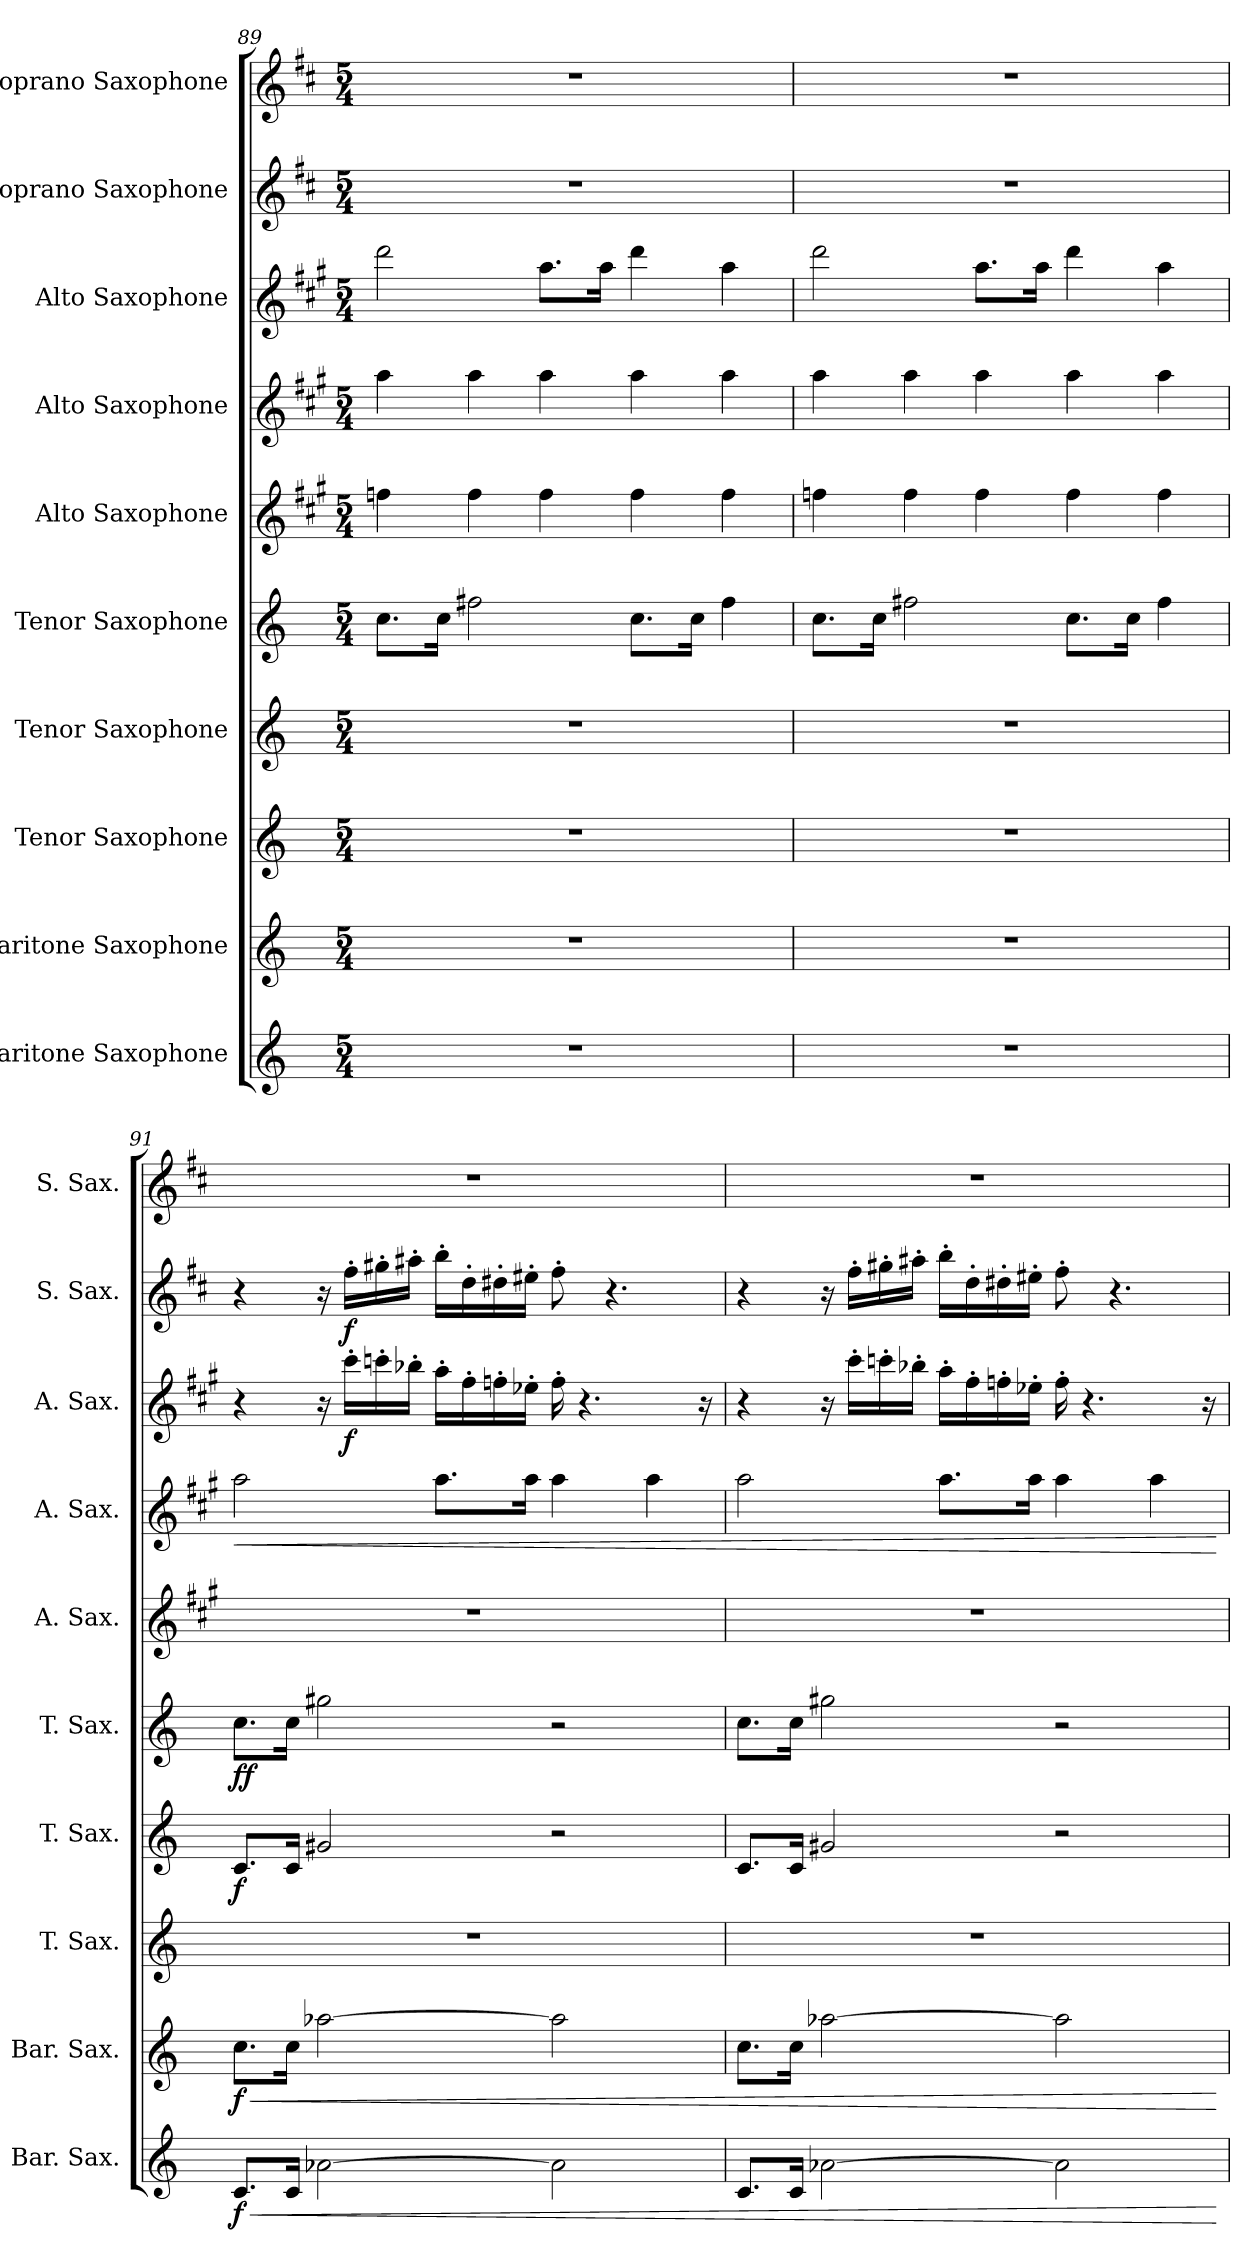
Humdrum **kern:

**kern	**dynam	**kern	**dynam	**kern	**kern	**dynam	**kern	**dynam	**kern	**kern	**dynam	**kern	**dynam	**kern	**dynam	**kern
*part10	*part10	*part9	*part9	*part8	*part7	*part7	*part6	*part6	*part5	*part4	*part4	*part3	*part3	*part2	*part2	*part1
*staff10	*staff10	*staff9	*staff9	*staff8	*staff7	*staff7	*staff6	*staff6	*staff5	*staff4	*staff4	*staff3	*staff3	*staff2	*staff2	*staff1
*I"Baritone Saxophone	*	*I"Baritone Saxophone	*	*I"Tenor Saxophone	*I"Tenor Saxophone	*	*I"Tenor Saxophone	*	*I"Alto Saxophone	*I"Alto Saxophone	*	*I"Alto Saxophone	*	*I"Soprano Saxophone	*	*I"Soprano Saxophone
*I'Bar. Sax.	*	*I'Bar. Sax.	*	*I'T. Sax.	*I'T. Sax.	*	*I'T. Sax.	*	*I'A. Sax.	*I'A. Sax.	*	*I'A. Sax.	*	*I'S. Sax.	*	*I'S. Sax.
*clefG2	*	*clefG2	*	*clefG2	*clefG2	*	*clefG2	*	*clefG2	*clefG2	*	*clefG2	*	*clefG2	*	*clefG2
*ITrd12c21	*	*ITrd12c21	*	*ITrd8c14	*ITrd8c14	*	*ITrd8c14	*	*ITrd5c9	*ITrd5c9	*	*ITrd5c9	*	*ITrd1c2	*	*ITrd1c2
*k[]	*	*k[]	*	*k[]	*k[]	*	*k[]	*	*k[]	*k[]	*	*k[]	*	*k[]	*	*k[]
*M5/4	*	*M5/4	*	*M5/4	*M5/4	*	*M5/4	*	*M5/4	*M5/4	*	*M5/4	*	*M5/4	*	*M5/4
=89	=89	=89	=89	=89	=89	=89	=89	=89	=89	=89	=89	=89	=89	=89	=89	=89
4%5r	.	4%5r	.	4%5r	4%5r	.	8.c\L	.	4a-X\	4cc\	.	2ff\	.	4%5r	.	4%5r
.	.	.	.	.	.	.	16c\Jk	.	.	.	.	.	.	.	.	.
.	.	.	.	.	.	.	2f#X\	.	4a-\	4cc\	.	.	.	.	.	.
.	.	.	.	.	.	.	.	.	4a-\	4cc\	.	8.cc\L	.	.	.	.
.	.	.	.	.	.	.	.	.	.	.	.	16cc\Jk	.	.	.	.
.	.	.	.	.	.	.	8.c\L	.	4a-\	4cc\	.	4ff\	.	.	.	.
.	.	.	.	.	.	.	16c\Jk	.	.	.	.	.	.	.	.	.
.	.	.	.	.	.	.	4f#\	.	4a-\	4cc\	.	4cc\	.	.	.	.
=90	=90	=90	=90	=90	=90	=90	=90	=90	=90	=90	=90	=90	=90	=90	=90	=90
4%5r	.	4%5r	.	4%5r	4%5r	.	8.c\L	.	4a-X\	4cc\	.	2ff\	.	4%5r	.	4%5r
.	.	.	.	.	.	.	16c\Jk	.	.	.	.	.	.	.	.	.
.	.	.	.	.	.	.	2f#X\	.	4a-\	4cc\	.	.	.	.	.	.
.	.	.	.	.	.	.	.	.	4a-\	4cc\	.	8.cc\L	.	.	.	.
.	.	.	.	.	.	.	.	.	.	.	.	16cc\Jk	.	.	.	.
.	.	.	.	.	.	.	8.c\L	.	4a-\	4cc\	.	4ff\	.	.	.	.
.	.	.	.	.	.	.	16c\Jk	.	.	.	.	.	.	.	.	.
.	.	.	.	.	.	.	4f#\	.	4a-\	4cc\	.	4cc\	.	.	.	.
!!LO:PB:g=z
=91	=91	=91	=91	=91	=91	=91	=91	=91	=91	=91	=91	=91	=91	=91	=91	=91
!	!LO:HP:b	!	!LO:HP:b	!	!	!	!	!	!	!	!LO:HP:b	!	!	!	!	!
!	!LO:DY:n=1:b	!	!LO:DY:n=1:b	!	!	!LO:DY:b	!	!LO:DY:b	!	!	!	!	!	!	!	!
8.C/L	< f	8.c\L	< f	4%5r	8.C/L	f	8.c\L	ff	4%5r	2cc\	<	4r	.	4r	.	4%5r
16C/Jk	.	16c\Jk	.	.	16C/Jk	.	16c\Jk	.	.	.	.	.	.	.	.	.
[2A-X\	.	[2a-X\	.	.	2G#X/	.	2g#X\	.	.	.	.	16r	.	16r	.	.
!	!	!	!	!	!	!	!	!	!	!	!	!	!LO:DY:b	!	!LO:DY:b	!
.	.	.	.	.	.	.	.	.	.	.	.	16ee'\LL	f	16ee'\LL	f	.
.	.	.	.	.	.	.	.	.	.	.	.	16ee-X'\	.	16ff#X'\	.	.
.	.	.	.	.	.	.	.	.	.	.	.	16dd-X'\JJ	.	16gg#X'\JJ	.	.
.	.	.	.	.	.	.	.	.	.	8.cc\L	.	16cc'\LL	.	16aa'\LL	.	.
.	.	.	.	.	.	.	.	.	.	.	.	16a'\	.	16cc'\	.	.
.	.	.	.	.	.	.	.	.	.	.	.	16a-X'\	.	16cc#X'\	.	.
.	.	.	.	.	.	.	.	.	.	16cc\Jk	.	16g-X'\JJ	.	16dd#X'\JJ	.	.
2A-\]	.	2a-\]	.	.	2r	.	2r	.	.	4cc\	.	16a-'\	.	8ee'\	.	.
.	.	.	.	.	.	.	.	.	.	.	.	4.r	.	.	.	.
.	.	.	.	.	.	.	.	.	.	.	.	.	.	4.r	.	.
.	.	.	.	.	.	.	.	.	.	4cc\	.	.	.	.	.	.
.	.	.	.	.	.	.	.	.	.	.	.	16r	.	.	.	.
=92	=92	=92	=92	=92	=92	=92	=92	=92	=92	=92	=92	=92	=92	=92	=92	=92
8.C/L	.	8.c\L	.	4%5r	8.C/L	.	8.c\L	.	4%5r	2cc\	.	4r	.	4r	.	4%5r
16C/Jk	.	16c\Jk	.	.	16C/Jk	.	16c\Jk	.	.	.	.	.	.	.	.	.
[2A-X\	.	[2a-X\	.	.	2G#X/	.	2g#X\	.	.	.	.	16r	.	16r	.	.
.	.	.	.	.	.	.	.	.	.	.	.	16ee'\LL	.	16ee'\LL	.	.
.	.	.	.	.	.	.	.	.	.	.	.	16ee-X'\	.	16ff#X'\	.	.
.	.	.	.	.	.	.	.	.	.	.	.	16dd-X'\JJ	.	16gg#X'\JJ	.	.
.	.	.	.	.	.	.	.	.	.	8.cc\L	.	16cc'\LL	.	16aa'\LL	.	.
.	.	.	.	.	.	.	.	.	.	.	.	16a'\	.	16cc'\	.	.
.	.	.	.	.	.	.	.	.	.	.	.	16a-X'\	.	16cc#X'\	.	.
.	.	.	.	.	.	.	.	.	.	16cc\Jk	.	16g-X'\JJ	.	16dd#X'\JJ	.	.
2A-\]	.	2a-\]	.	.	2r	.	2r	.	.	4cc\	.	16a-'\	.	8ee'\	.	.
.	.	.	.	.	.	.	.	.	.	.	.	4.r	.	.	.	.
.	.	.	.	.	.	.	.	.	.	.	.	.	.	4.r	.	.
.	.	.	.	.	.	.	.	.	.	4cc\	.	.	.	.	.	.
.	.	.	.	.	.	.	.	.	.	.	.	16r	.	.	.	.
.	[	.	[	.	.	.	.	.	.	.	[	.	.	.	.	.
=	=	=	=	=	=	=	=	=	=	=	=	=	=	=	=	=
*-	*-	*-	*-	*-	*-	*-	*-	*-	*-	*-	*-	*-	*-	*-	*-	*-
